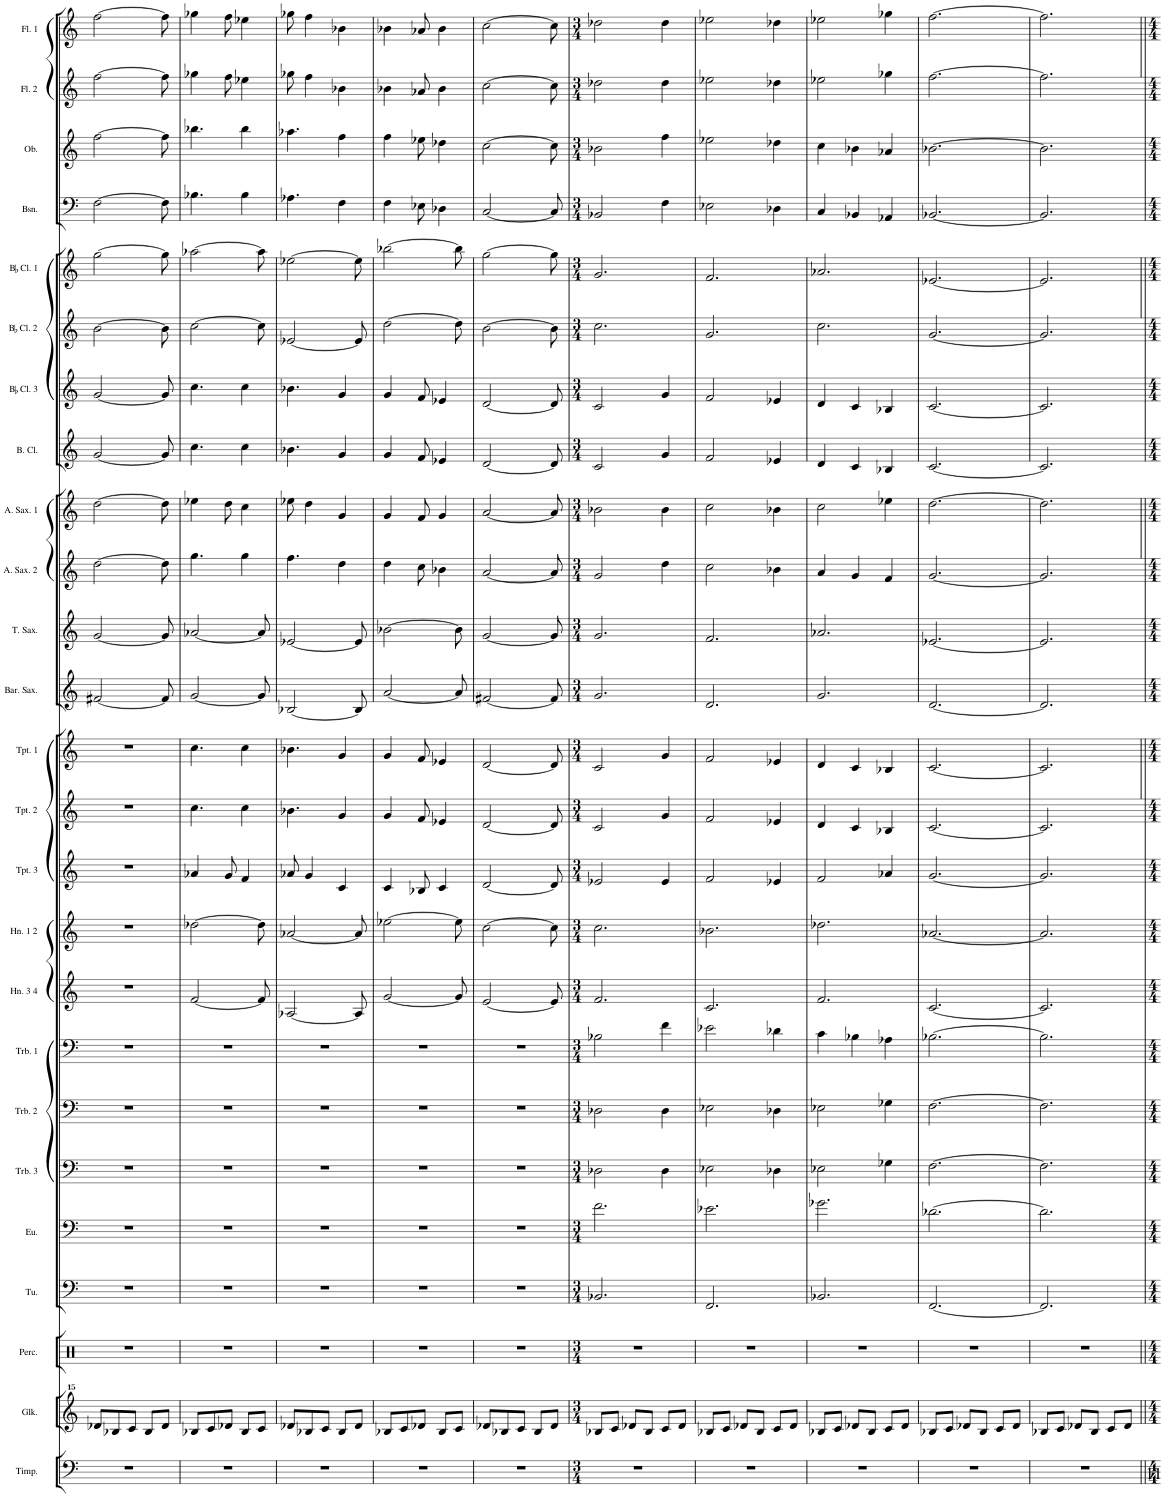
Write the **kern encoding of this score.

**kern	**kern	**kern	**kern	**kern	**kern	**kern	**kern	**kern	**kern	**kern	**kern	**kern	**kern	**kern	**kern	**kern	**kern	**kern	**kern	**kern	**kern	**kern	**kern	**kern
*part25	*part24	*part23	*part22	*part21	*part20	*part19	*part18	*part17	*part16	*part15	*part14	*part13	*part12	*part11	*part10	*part9	*part8	*part7	*part6	*part5	*part4	*part3	*part2	*part1
*staff25	*staff24	*staff23	*staff22	*staff21	*staff20	*staff19	*staff18	*staff17	*staff16	*staff15	*staff14	*staff13	*staff12	*staff11	*staff10	*staff9	*staff8	*staff7	*staff6	*staff5	*staff4	*staff3	*staff2	*staff1
*I"Timpani	*I"Glockenspiel	*I"Percussion	*I"Tuba	*I"Euphonium	*I"Trombone 3	*I"Trombone 2	*I"Trombone 1	*I"Horn 3 4	*I"Horn 1 2	*I"BaccidentalFlat Trumpet 3	*I"BaccidentalFlat Trumpet 2	*I"BaccidentalFlat Trumpet 1	*I"Baritone Saxophone	*I"Tenor Saxophone	*I"Alto Saxophone 2	*I"Alto Saxophone 1	*I"Bass Clarinet	*I"BaccidentalFlat Clarinet 3	*I"BaccidentalFlat Clarinet 2	*I"BaccidentalFlat Clarinet 1	*I"Bassoon	*I"Oboe	*I"Flute 2	*I"Flute 1
*I'Timp.	*I'Glk.	*I'Perc.	*I'Tu.	*I'Eu.	*I'Trb. 3	*I'Trb. 2	*I'Trb. 1	*I'Hn. 3 4	*I'Hn. 1 2	*I'Tpt. 3	*I'Tpt. 2	*I'Tpt. 1	*I'Bar. Sax.	*I'T. Sax.	*I'A. Sax. 2	*I'A. Sax. 1	*I'B. Cl.	*I'BaccidentalFlat Cl. 3	*I'BaccidentalFlat Cl. 2	*I'BaccidentalFlat Cl. 1	*I'Bsn.	*I'Ob.	*I'Fl. 2	*I'Fl. 1
!!LO:PB:g=z
*clefF4	*clefG^^2	*clefX	*clefF4	*clefF4	*clefF4	*clefF4	*clefF4	*clefG2	*clefG2	*clefG2	*clefG2	*clefG2	*clefG2	*clefG2	*clefG2	*clefG2	*clefG2	*clefG2	*clefG2	*clefG2	*clefF4	*clefG2	*clefG2	*clefG2
*	*	*	*	*	*	*	*	*Trd4c7	*Trd4c7	*Trd1c2	*Trd1c2	*Trd1c2	*Trd12c21	*Trd8c14	*Trd5c9	*Trd5c9	*Trd8c14	*Trd1c2	*Trd1c2	*Trd1c2	*	*	*	*
*k[]	*k[]	*k[]	*k[]	*k[]	*k[]	*k[]	*k[]	*k[]	*k[]	*k[]	*k[]	*k[]	*k[]	*k[]	*k[]	*k[]	*k[]	*k[]	*k[]	*k[]	*k[]	*k[]	*k[]	*k[]
*M5/8	*M5/8	*M5/8	*M5/8	*M5/8	*M5/8	*M5/8	*M5/8	*M5/8	*M5/8	*M5/8	*M5/8	*M5/8	*M5/8	*M5/8	*M5/8	*M5/8	*M5/8	*M5/8	*M5/8	*M5/8	*M5/8	*M5/8	*M5/8	*M5/8
=69	=69	=69	=69	=69	=69	=69	=69	=69	=69	=69	=69	=69	=69	=69	=69	=69	=69	=69	=69	=69	=69	=69	=69	=69
8%5r	8ddd-X/L	8%5r	8%5r	8%5r	8%5r	8%5r	8%5r	8%5r	8%5r	8%5r	8%5r	8%5r	[2f#X/	[2g/	[2dd\	[2dd\	[2g/	[2g/	[2b\	[2gg\	[2F\	[2ff\	[2ff\	[2ff\
.	8bb-X/	.	.	.	.	.	.	.	.	.	.	.	.	.	.	.	.	.	.	.	.	.	.	.
.	8ccc/J	.	.	.	.	.	.	.	.	.	.	.	.	.	.	.	.	.	.	.	.	.	.	.
.	8bb-/L	.	.	.	.	.	.	.	.	.	.	.	.	.	.	.	.	.	.	.	.	.	.	.
.	8ddd-/J	.	.	.	.	.	.	.	.	.	.	.	8f#/]	8g/]	8dd\]	8dd\]	8g/]	8g/]	8b\]	8gg\]	8F\]	8ff\]	8ff\]	8ff\]
=70	=70	=70	=70	=70	=70	=70	=70	=70	=70	=70	=70	=70	=70	=70	=70	=70	=70	=70	=70	=70	=70	=70	=70	=70
8%5r	8bb-X/L	8%5r	8%5r	8%5r	8%5r	8%5r	8%5r	[2f/	[2dd-X\	4a-X/	4.cc\	4.cc\	[2g/	[2a-X/	4.gg\	4ee-X\	4.cc\	4.cc\	[2cc\	[2aa-X\	4.B-X\	4.bb-X\	4gg-X\	4gg-X\
.	8ccc/	.	.	.	.	.	.	.	.	.	.	.	.	.	.	.	.	.	.	.	.	.	.	.
.	8ddd-X/J	.	.	.	.	.	.	.	.	8g/	.	.	.	.	.	8dd\	.	.	.	.	.	.	8ff\	8ff\
.	8bb-/L	.	.	.	.	.	.	.	.	4f/	4cc\	4cc\	.	.	4gg\	4cc\	4cc\	4cc\	.	.	4B-\	4bb-\	4ee-X\	4ee-X\
.	8ccc/J	.	.	.	.	.	.	8f/]	8dd-\]	.	.	.	8g/]	8a-/]	.	.	.	.	8cc\]	8aa-\]	.	.	.	.
=71	=71	=71	=71	=71	=71	=71	=71	=71	=71	=71	=71	=71	=71	=71	=71	=71	=71	=71	=71	=71	=71	=71	=71	=71
8%5r	8ddd-X/L	8%5r	8%5r	8%5r	8%5r	8%5r	8%5r	[2A-X/	[2a-X/	8a-X/	4.b-X\	4.b-X\	[2B-X/	[2e-X/	4.ff\	8ee-X\	4.b-X\	4.b-X\	[2e-X/	[2ee-X\	4.A-X\	4.aa-X\	8gg-X\	8gg-X\
.	8bb-X/	.	.	.	.	.	.	.	.	4g/	.	.	.	.	.	4dd\	.	.	.	.	.	.	4ff\	4ff\
.	8ccc/J	.	.	.	.	.	.	.	.	.	.	.	.	.	.	.	.	.	.	.	.	.	.	.
.	8bb-/L	.	.	.	.	.	.	.	.	4c/	4g/	4g/	.	.	4dd\	4g/	4g/	4g/	.	.	4F\	4ff\	4b-X\	4b-X\
.	8ddd-/J	.	.	.	.	.	.	8A-/]	8a-/]	.	.	.	8B-/]	8e-/]	.	.	.	.	8e-/]	8ee-\]	.	.	.	.
=72	=72	=72	=72	=72	=72	=72	=72	=72	=72	=72	=72	=72	=72	=72	=72	=72	=72	=72	=72	=72	=72	=72	=72	=72
8%5r	8bb-X/L	8%5r	8%5r	8%5r	8%5r	8%5r	8%5r	[2g/	[2ee-X\	4c/	4g/	4g/	[2a/	[2b-X\	4dd\	4g/	4g/	4g/	[2dd\	[2bb-X\	4F\	4ff\	4b-X\	4b-X\
.	8ccc/	.	.	.	.	.	.	.	.	.	.	.	.	.	.	.	.	.	.	.	.	.	.	.
.	8ddd-X/J	.	.	.	.	.	.	.	.	8B-X/	8f/	8f/	.	.	8cc\	8f/	8f/	8f/	.	.	8E-X\	8ee-X\	8a-X/	8a-X/
.	8bb-/L	.	.	.	.	.	.	.	.	4c/	4e-X/	4e-X/	.	.	4b-X\	4g/	4e-X/	4e-X/	.	.	4D-X\	4dd-X\	4b-\	4b-\
.	8ccc/J	.	.	.	.	.	.	8g/]	8ee-\]	.	.	.	8a/]	8b-\]	.	.	.	.	8dd\]	8bb-\]	.	.	.	.
=73	=73	=73	=73	=73	=73	=73	=73	=73	=73	=73	=73	=73	=73	=73	=73	=73	=73	=73	=73	=73	=73	=73	=73	=73
8%5r	8ddd-X/L	8%5r	8%5r	8%5r	8%5r	8%5r	8%5r	[2e/	[2cc\	[2d/	[2d/	[2d/	[2f#X/	[2g/	[2a/	[2a/	[2d/	[2d/	[2b\	[2gg\	[2C/	[2cc\	[2cc\	[2cc\
.	8bb-X/	.	.	.	.	.	.	.	.	.	.	.	.	.	.	.	.	.	.	.	.	.	.	.
.	8ccc/J	.	.	.	.	.	.	.	.	.	.	.	.	.	.	.	.	.	.	.	.	.	.	.
.	8bb-/L	.	.	.	.	.	.	.	.	.	.	.	.	.	.	.	.	.	.	.	.	.	.	.
.	8ddd-/J	.	.	.	.	.	.	8e/]	8cc\]	8d/]	8d/]	8d/]	8f#/]	8g/]	8a/]	8a/]	8d/]	8d/]	8b\]	8gg\]	8C/]	8cc\]	8cc\]	8cc\]
=74	=74	=74	=74	=74	=74	=74	=74	=74	=74	=74	=74	=74	=74	=74	=74	=74	=74	=74	=74	=74	=74	=74	=74	=74
*M3/4	*M3/4	*M3/4	*M3/4	*M3/4	*M3/4	*M3/4	*M3/4	*M3/4	*M3/4	*M3/4	*M3/4	*M3/4	*M3/4	*M3/4	*M3/4	*M3/4	*M3/4	*M3/4	*M3/4	*M3/4	*M3/4	*M3/4	*M3/4	*M3/4
2.r	8bb-X/L	2.r	2.BB-X/	2.f\	2D-X\	2D-X\	2B-X\	2.f/	2.cc\	2e-X/	2c/	2c/	2.g/	2.g/	2g/	2b-X\	2c/	2c/	2.cc\	2.g/	2BB-X/	2b-X\	2dd-X\	2dd-X\
.	8ccc/J	.	.	.	.	.	.	.	.	.	.	.	.	.	.	.	.	.	.	.	.	.	.	.
.	8ddd-X/L	.	.	.	.	.	.	.	.	.	.	.	.	.	.	.	.	.	.	.	.	.	.	.
.	8bb-/J	.	.	.	.	.	.	.	.	.	.	.	.	.	.	.	.	.	.	.	.	.	.	.
.	8ccc/L	.	.	.	4D-\	4D-\	4f\	.	.	4e-/	4g/	4g/	.	.	4dd\	4b-\	4g/	4g/	.	.	4F\	4ff\	4dd-\	4dd-\
.	8ddd-/J	.	.	.	.	.	.	.	.	.	.	.	.	.	.	.	.	.	.	.	.	.	.	.
=75	=75	=75	=75	=75	=75	=75	=75	=75	=75	=75	=75	=75	=75	=75	=75	=75	=75	=75	=75	=75	=75	=75	=75	=75
2.r	8bb-X/L	2.r	2.FF/	2.e-X\	2E-X\	2E-X\	2e-X\	2.c/	2.b-X\	2f/	2f/	2f/	2.d/	2.f/	2cc\	2cc\	2f/	2f/	2.g/	2.f/	2E-X\	2ee-X\	2ee-X\	2ee-X\
.	8ccc/J	.	.	.	.	.	.	.	.	.	.	.	.	.	.	.	.	.	.	.	.	.	.	.
.	8ddd-X/L	.	.	.	.	.	.	.	.	.	.	.	.	.	.	.	.	.	.	.	.	.	.	.
.	8bb-/J	.	.	.	.	.	.	.	.	.	.	.	.	.	.	.	.	.	.	.	.	.	.	.
.	8ccc/L	.	.	.	4D-X\	4D-X\	4d-X\	.	.	4e-X/	4e-X/	4e-X/	.	.	4b-X\	4b-X\	4e-X/	4e-X/	.	.	4D-X\	4dd-X\	4dd-X\	4dd-X\
.	8ddd-/J	.	.	.	.	.	.	.	.	.	.	.	.	.	.	.	.	.	.	.	.	.	.	.
=76	=76	=76	=76	=76	=76	=76	=76	=76	=76	=76	=76	=76	=76	=76	=76	=76	=76	=76	=76	=76	=76	=76	=76	=76
2.r	8bb-X/L	2.r	2.BB-X/	2.g-X\	2E-X\	2E-X\	4c\	2.f/	2.dd-X\	2f/	4d/	4d/	2.g/	2.a-X/	4a/	2cc\	4d/	4d/	2.cc\	2.a-X/	4C/	4cc\	2ee-X\	2ee-X\
.	8ccc/J	.	.	.	.	.	.	.	.	.	.	.	.	.	.	.	.	.	.	.	.	.	.	.
.	8ddd-X/L	.	.	.	.	.	4B-X\	.	.	.	4c/	4c/	.	.	4g/	.	4c/	4c/	.	.	4BB-X/	4b-X\	.	.
.	8bb-/J	.	.	.	.	.	.	.	.	.	.	.	.	.	.	.	.	.	.	.	.	.	.	.
.	8ccc/L	.	.	.	4G-X\	4G-X\	4A-X\	.	.	4a-X/	4B-X/	4B-X/	.	.	4f/	4ee-X\	4B-X/	4B-X/	.	.	4AA-X/	4a-X/	4gg-X\	4gg-X\
.	8ddd-/J	.	.	.	.	.	.	.	.	.	.	.	.	.	.	.	.	.	.	.	.	.	.	.
=77	=77	=77	=77	=77	=77	=77	=77	=77	=77	=77	=77	=77	=77	=77	=77	=77	=77	=77	=77	=77	=77	=77	=77	=77
2.r	8bb-X/L	2.r	[2.FF/	[2.d-X\	[2.F\	[2.F\	[2.B-X\	[2.c/	[2.a-X/	[2.g/	[2.c/	[2.c/	[2.d/	[2.e-X/	[2.g/	[2.dd\	[2.c/	[2.c/	[2.g/	[2.e-X/	[2.BB-X/	[2.b-X\	[2.ff\	[2.ff\
.	8ccc/J	.	.	.	.	.	.	.	.	.	.	.	.	.	.	.	.	.	.	.	.	.	.	.
.	8ddd-X/L	.	.	.	.	.	.	.	.	.	.	.	.	.	.	.	.	.	.	.	.	.	.	.
.	8bb-/J	.	.	.	.	.	.	.	.	.	.	.	.	.	.	.	.	.	.	.	.	.	.	.
.	8ccc/L	.	.	.	.	.	.	.	.	.	.	.	.	.	.	.	.	.	.	.	.	.	.	.
.	8ddd-/J	.	.	.	.	.	.	.	.	.	.	.	.	.	.	.	.	.	.	.	.	.	.	.
=78	=78	=78	=78	=78	=78	=78	=78	=78	=78	=78	=78	=78	=78	=78	=78	=78	=78	=78	=78	=78	=78	=78	=78	=78
2.r	8bb-X/L	2.r	2.FF/]	2.d-\]	2.F\]	2.F\]	2.B-\]	2.c/]	2.a-/]	2.g/]	2.c/]	2.c/]	2.d/]	2.e-/]	2.g/]	2.dd\]	2.c/]	2.c/]	2.g/]	2.e-/]	2.BB-/]	2.b-\]	2.ff\]	2.ff\]
.	8ccc/J	.	.	.	.	.	.	.	.	.	.	.	.	.	.	.	.	.	.	.	.	.	.	.
.	8ddd-X/L	.	.	.	.	.	.	.	.	.	.	.	.	.	.	.	.	.	.	.	.	.	.	.
.	8bb-/J	.	.	.	.	.	.	.	.	.	.	.	.	.	.	.	.	.	.	.	.	.	.	.
.	8ccc/L	.	.	.	.	.	.	.	.	.	.	.	.	.	.	.	.	.	.	.	.	.	.	.
.	8ddd-/J	.	.	.	.	.	.	.	.	.	.	.	.	.	.	.	.	.	.	.	.	.	.	.
=||	=||	=||	=||	=||	=||	=||	=||	=||	=||	=||	=||	=||	=||	=||	=||	=||	=||	=||	=||	=||	=||	=||	=||	=||
*-	*-	*-	*-	*-	*-	*-	*-	*-	*-	*-	*-	*-	*-	*-	*-	*-	*-	*-	*-	*-	*-	*-	*-	*-
